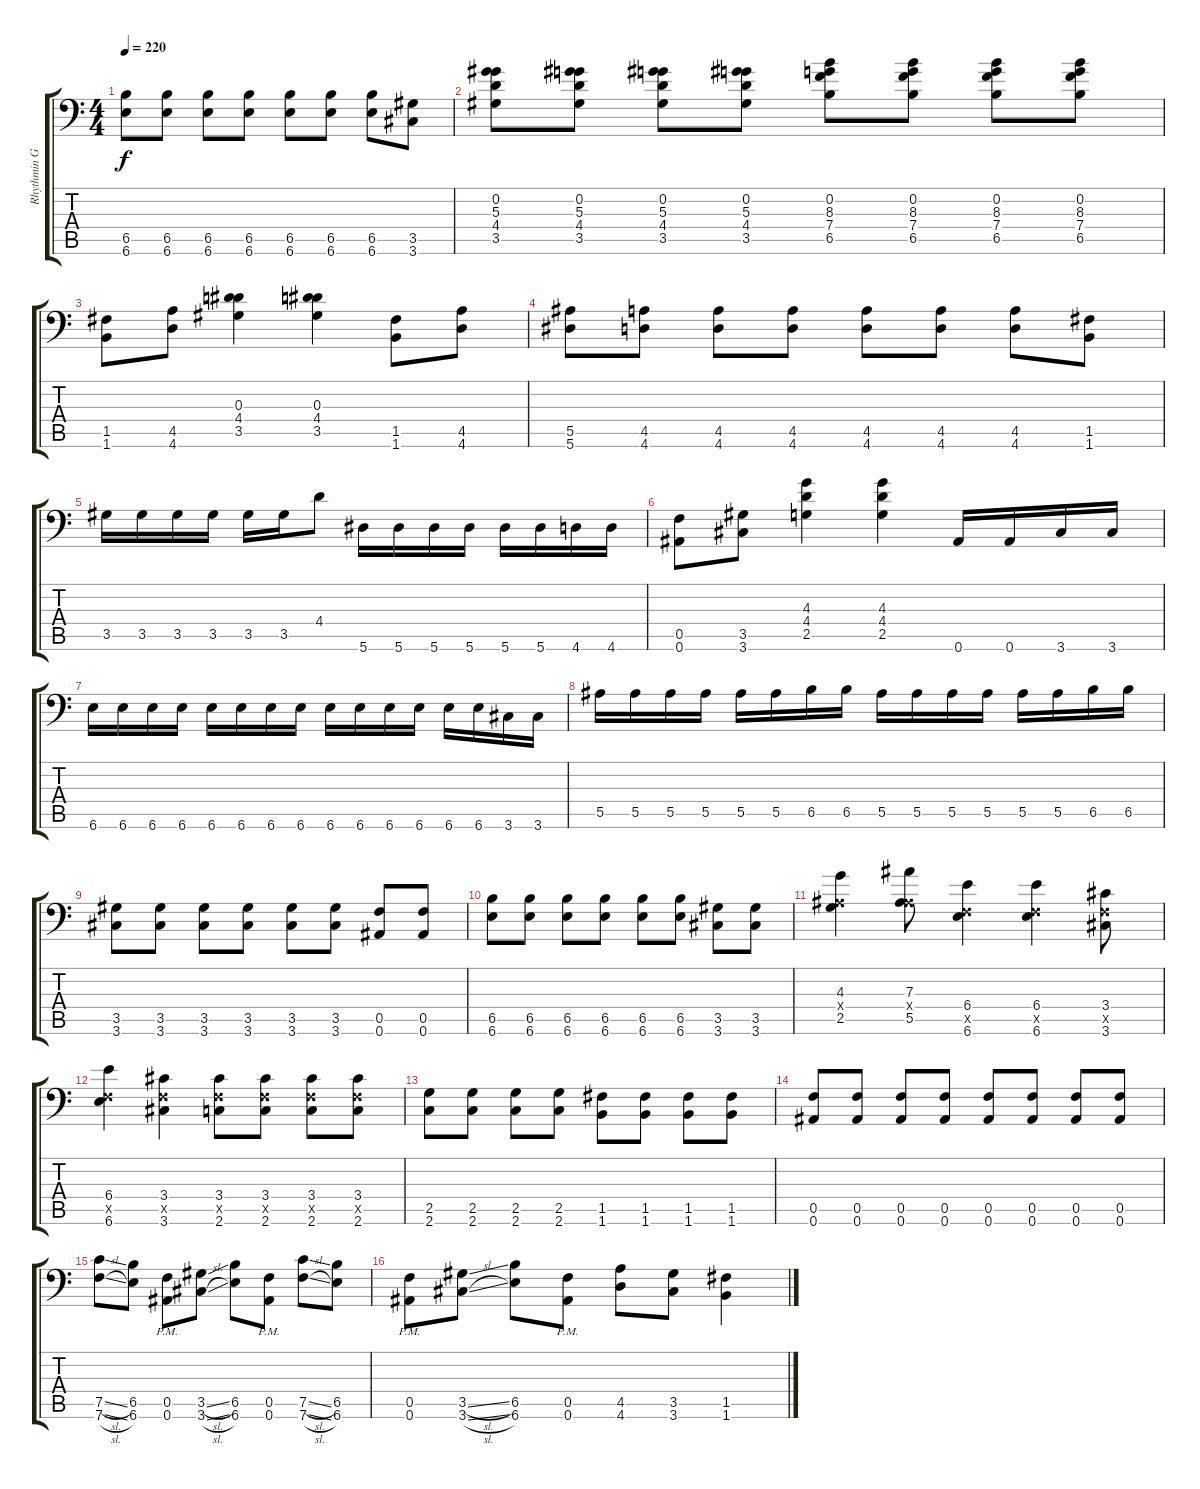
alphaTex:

\track ("Rhythmin Guitar #1" "Rhythmin G") {instrument overdrivenguitar}
\staff {score tabs}
\tuning (C4 G3 Eb3 Bb2 F2 Bb1) {hide}
\ts (4 4)
\tempo 220
\clef f4
\ks c
(6.5 6.6).8{dy f} (6.5 6.6).8 (6.5 6.6).8 (6.5 6.6).8 (6.5 6.6).8 (6.5 6.6).8 (6.5 6.6).8 (3.5 3.6).8 |
(0.2 5.3 4.4 3.5).8 (0.2 5.3 4.4 3.5).8 (0.2 5.3 4.4 3.5).8 (0.2 5.3 4.4 3.5).8 (0.2 8.3 7.4 6.5).8 (0.2 8.3 7.4 6.5).8 (0.2 8.3 7.4 6.5).8 (0.2 8.3 7.4 6.5).8 |
(1.5 1.6).8 (4.5 4.6).8 (0.3 4.4 3.5).4 (0.3 4.4 3.5).4 (1.5 1.6).8 (4.5 4.6).8 |
(5.5 5.6).8 (4.5 4.6).8 (4.5 4.6).8 (4.5 4.6).8 (4.5 4.6).8 (4.5 4.6).8 (4.5 4.6).8 (1.5 1.6).8 |
3.5.16 3.5.16 3.5.16 3.5.16 3.5.16 3.5.16 4.4.8 5.6.16 5.6.16 5.6.16 5.6.16 5.6.16 5.6.16 4.6.16 4.6.16 |
(0.5 0.6).8 (3.5 3.6).8 (4.3 4.4 2.5).4 (4.3 4.4 2.5).4 0.6.16 0.6.16 3.6.16 3.6.16 |
6.6.16 6.6.16 6.6.16 6.6.16 6.6.16 6.6.16 6.6.16 6.6.16 6.6.16 6.6.16 6.6.16 6.6.16 6.6.16 6.6.16 3.6.16 3.6.16 |
5.5.16 5.5.16 5.5.16 5.5.16 5.5.16 5.5.16 6.5.16 6.5.16 5.5.16 5.5.16 5.5.16 5.5.16 5.5.16 5.5.16 6.5.16 6.5.16 |
(3.5 3.6).8 (3.5 3.6).8 (3.5 3.6).8 (3.5 3.6).8 (3.5 3.6).8 (3.5 3.6).8 (0.5 0.6).8 (0.5 0.6).8 |
(6.5 6.6).8 (6.5 6.6).8 (6.5 6.6).8 (6.5 6.6).8 (6.5 6.6).8 (6.5 6.6).8 (3.5 3.6).8 (3.5 3.6).8 |
(4.3 0.4{x} 2.5).4 (7.3 0.4{x} 5.5).8 (6.4 0.5{x} 6.6).4 (6.4 0.5{x} 6.6).4 (3.4 0.5{x} 3.6).8 |
(6.4 0.5{x} 6.6).4 (3.4 0.5{x} 3.6).4 (3.4 0.5{x} 2.6).8 (3.4 0.5{x} 2.6).8 (3.4 0.5{x} 2.6).8 (3.4 0.5{x} 2.6).8 |
(2.5 2.6).8 (2.5 2.6).8 (2.5 2.6).8 (2.5 2.6).8 (1.5 1.6).8 (1.5 1.6).8 (1.5 1.6).8 (1.5 1.6).8 |
(0.5 0.6).8 (0.5 0.6).8 (0.5 0.6).8 (0.5 0.6).8 (0.5 0.6).8 (0.5 0.6).8 (0.5 0.6).8 (0.5 0.6).8 |
(7.5{sl} 7.6{sl}).8 (6.5 6.6).8 (0.5{pm} 0.6{pm}).8 (3.5{sl} 3.6{sl}).8 (6.5 6.6).8 (0.5{pm} 0.6{pm}).8 (7.5{sl} 7.6{sl}).8 (6.5 6.6).8 |
(0.5{pm} 0.6{pm}).8 (3.5{sl} 3.6{sl}).8 (6.5 6.6).8 (0.5{pm} 0.6{pm}).8 (4.5 4.6).8 (3.5 3.6).8 (1.5 1.6).4
